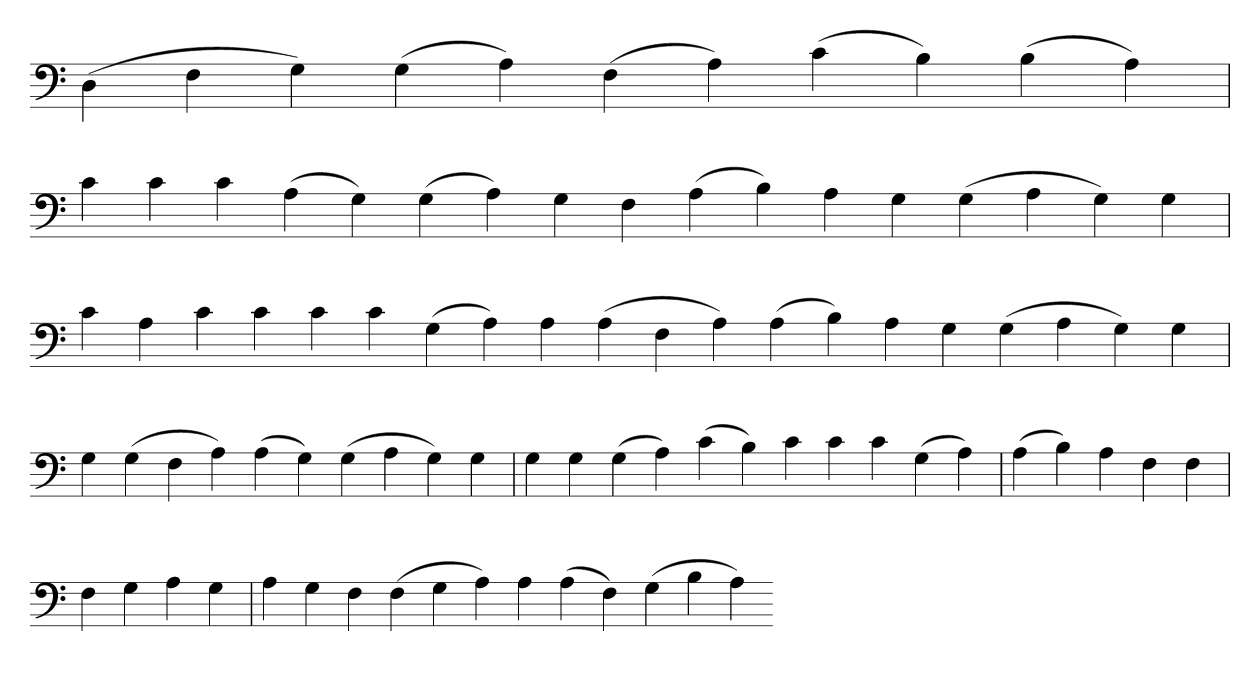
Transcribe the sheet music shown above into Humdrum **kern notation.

**kern
*part1
*staff1
=
(4D
4F
4G)
(4G
4A)
(4F
4A)
(4c
4B)
(4B
4A)
=`
4c
4c
4c
(4A
4G)
(4G
4A)
4G
4F
(4A
4B)
4A
4G
(4G
4A
4G)
4G
=
4c
4A
4c
4c
4c
4c
(4G
4A)
4A
(4A
4F
4A)
(4A
4B)
4A
4G
(4G
4A
4G)
4G
=
4G
(4G
4F
4A)
(4A
4G)
(4G
4A
4G)
4G
=`
4G
4G
(4G
4A)
(4c
4B)
4c
4c
4c
(4G
4A)
=`
(4A
4B)
4A
4F
4F
='
4F
4G
4A
4G
=`
4A
4G
4F
(4F
4G
4A)
4A
(4A
4F)
(4G
4B
4A)
=-
*-
